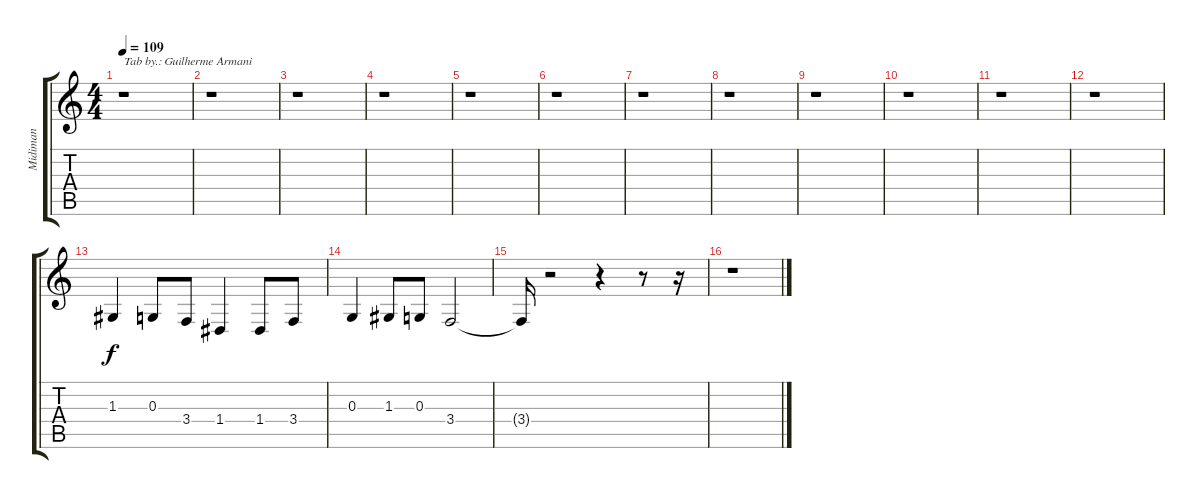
\track ("Midiman" "Midiman") {instrument pad4choir}
\staff {score tabs}
\tuning (E4 B3 G3 D3 A2 E2) {hide}
\ts (4 4)
\tempo 109
\clef g2
\ks c
r.1{txt "Tab by.: Guilherme Armani" dy f instrument pad4choir} |
r.1 |
r.1 |
r.1 |
r.1 |
r.1 |
r.1 |
r.1 |
r.1 |
r.1 |
r.1 |
r.1 |
1.3.4 0.3.8 3.4.8 1.4.4 1.4.8 3.4.8 |
0.3.4 1.3.8 0.3.8 3.4.2 |
3.4{t}.16 r.2 r.4 r.8 r.16 |
r.1
